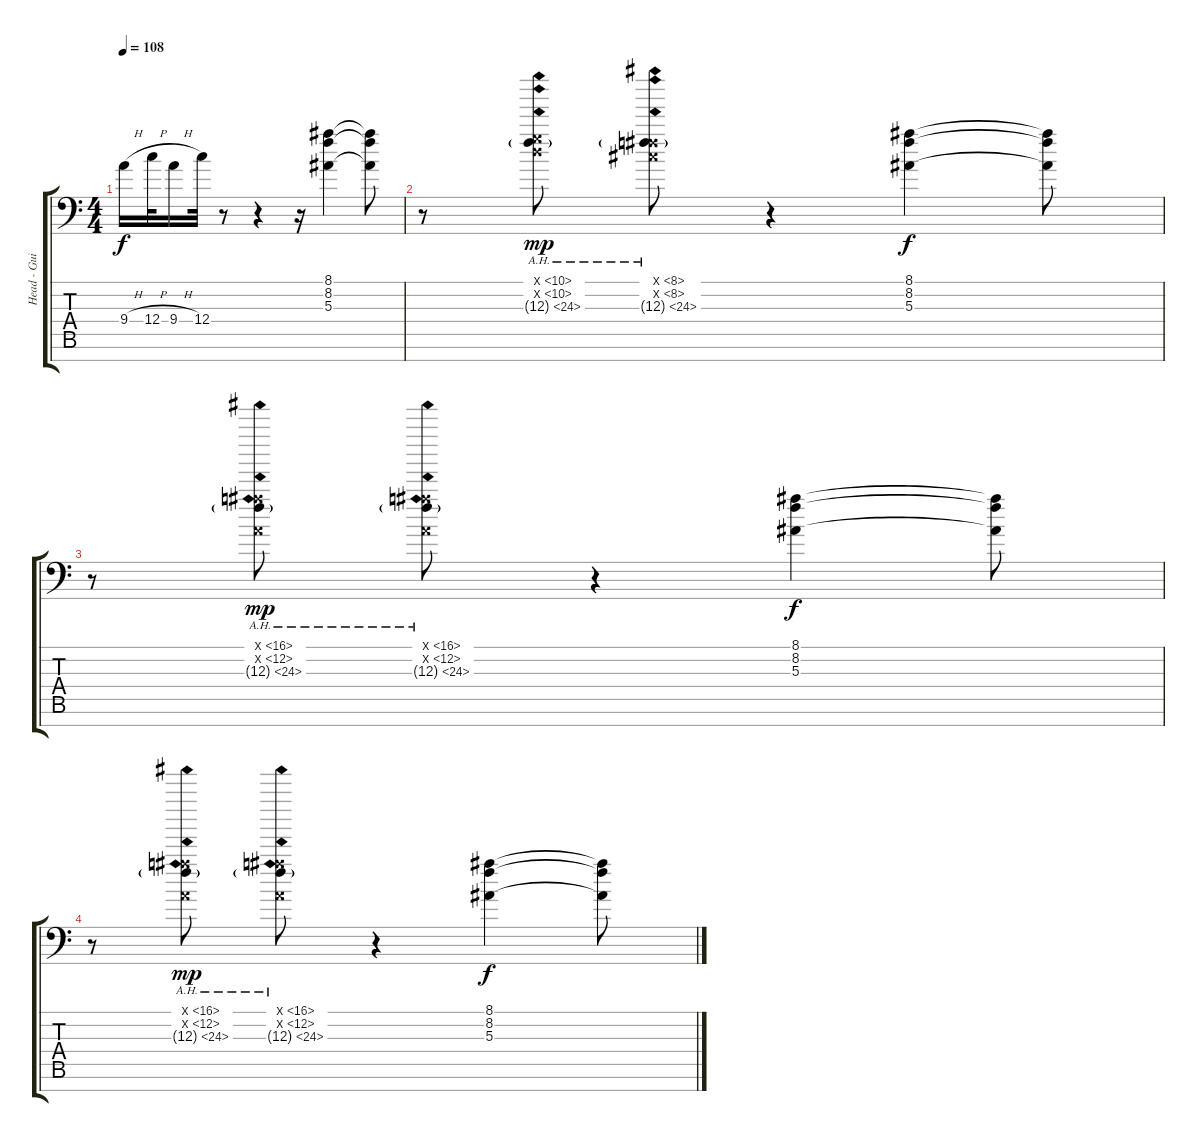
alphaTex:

\track ("Head - Guitar" "Head - Gui") {instrument overdrivenguitar}
\staff {score tabs}
\tuning (D4 A3 F3 C3 G2 D2 A1) {hide}
\ts (4 4)
\tempo 108
\clef f4
\ks c
9.4{h}.16{dy f} 12.4{h}.32 9.4{h}.16 12.4.32 r.8 r.4 r.16 (8.1 8.2 5.3).4 (8.1{t} 8.2{t} 5.3{t}).8 |
r.8 (5.1{ah 5 x} 5.2{ah 5 x} 12.3{ah 12 g}).8{dy mp} (4.1{ah 4 x} 4.2{ah 4 x} 12.3{ah 12 g}).8 r.4 (8.1 8.2 5.3).4{dy f} (8.1{t} 8.2{t} 5.3{t}).8 |
r.8 (8.1{ah 8 x} 0.2{ah 12 x} 12.3{ah 12 g}).8{dy mp} (8.1{ah 8 x} 0.2{ah 12 x} 12.3{ah 12 g}).8 r.4 (8.1 8.2 5.3).4{dy f} (8.1{t} 8.2{t} 5.3{t}).8 |
r.8 (8.1{ah 8 x} 0.2{ah 12 x} 12.3{ah 12 g}).8{dy mp} (8.1{ah 8 x} 0.2{ah 12 x} 12.3{ah 12 g}).8 r.4 (8.1 8.2 5.3).4{dy f} (8.1{t} 8.2{t} 5.3{t}).8
